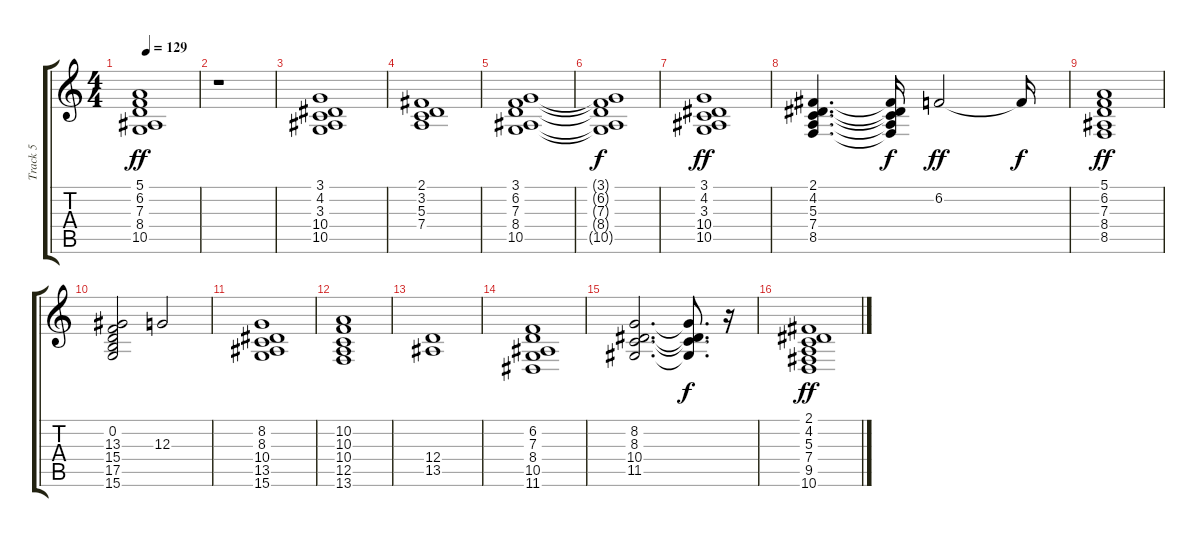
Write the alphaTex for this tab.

\track ("Track 5" "Track 5") {instrument stringensemble1}
\staff {score tabs}
\tuning (E4 B3 G3 D3 A2 E2) {hide}
\ts (4 4)
\tempo 129
\clef g2
\ks c
(5.1 6.2 7.3 8.4 10.5).1{dy ff} |
r.1 |
(3.1 4.2 3.3 10.4 10.5).1 |
(2.1 3.2 5.3 7.4).1 |
(3.1 6.2 7.3 8.4 10.5).1 |
(3.1{t} 6.2{t} 7.3{t} 8.4{t} 10.5{t}).1{dy f} |
(3.1 4.2 3.3 10.4 10.5).1{dy ff} |
(2.1 4.2 5.3 7.4 8.5).4{d} (2.1{t} 4.2{t} 5.3{t} 7.4{t} 8.5{t}).16{dy f} 6.2.2{dy ff} 6.2{t}.16{dy f} |
(5.1 6.2 7.3 8.4 8.5).1{dy ff} |
(0.2 13.3 15.4 17.5 15.6).2 12.3.2 |
(8.2 8.3 10.4 13.5 15.6).1 |
(10.2 10.3 10.4 12.5 13.6).1 |
(12.4 13.5).1 |
(6.2 7.3 8.4 10.5 11.6).1 |
(8.2 8.3 10.4 11.5).2{d} (8.2{t} 8.3{t} 10.4{t} 11.5{t}).8{d dy f} r.16 |
(2.1 4.2 5.3 7.4 9.5 10.6).1{dy ff}
